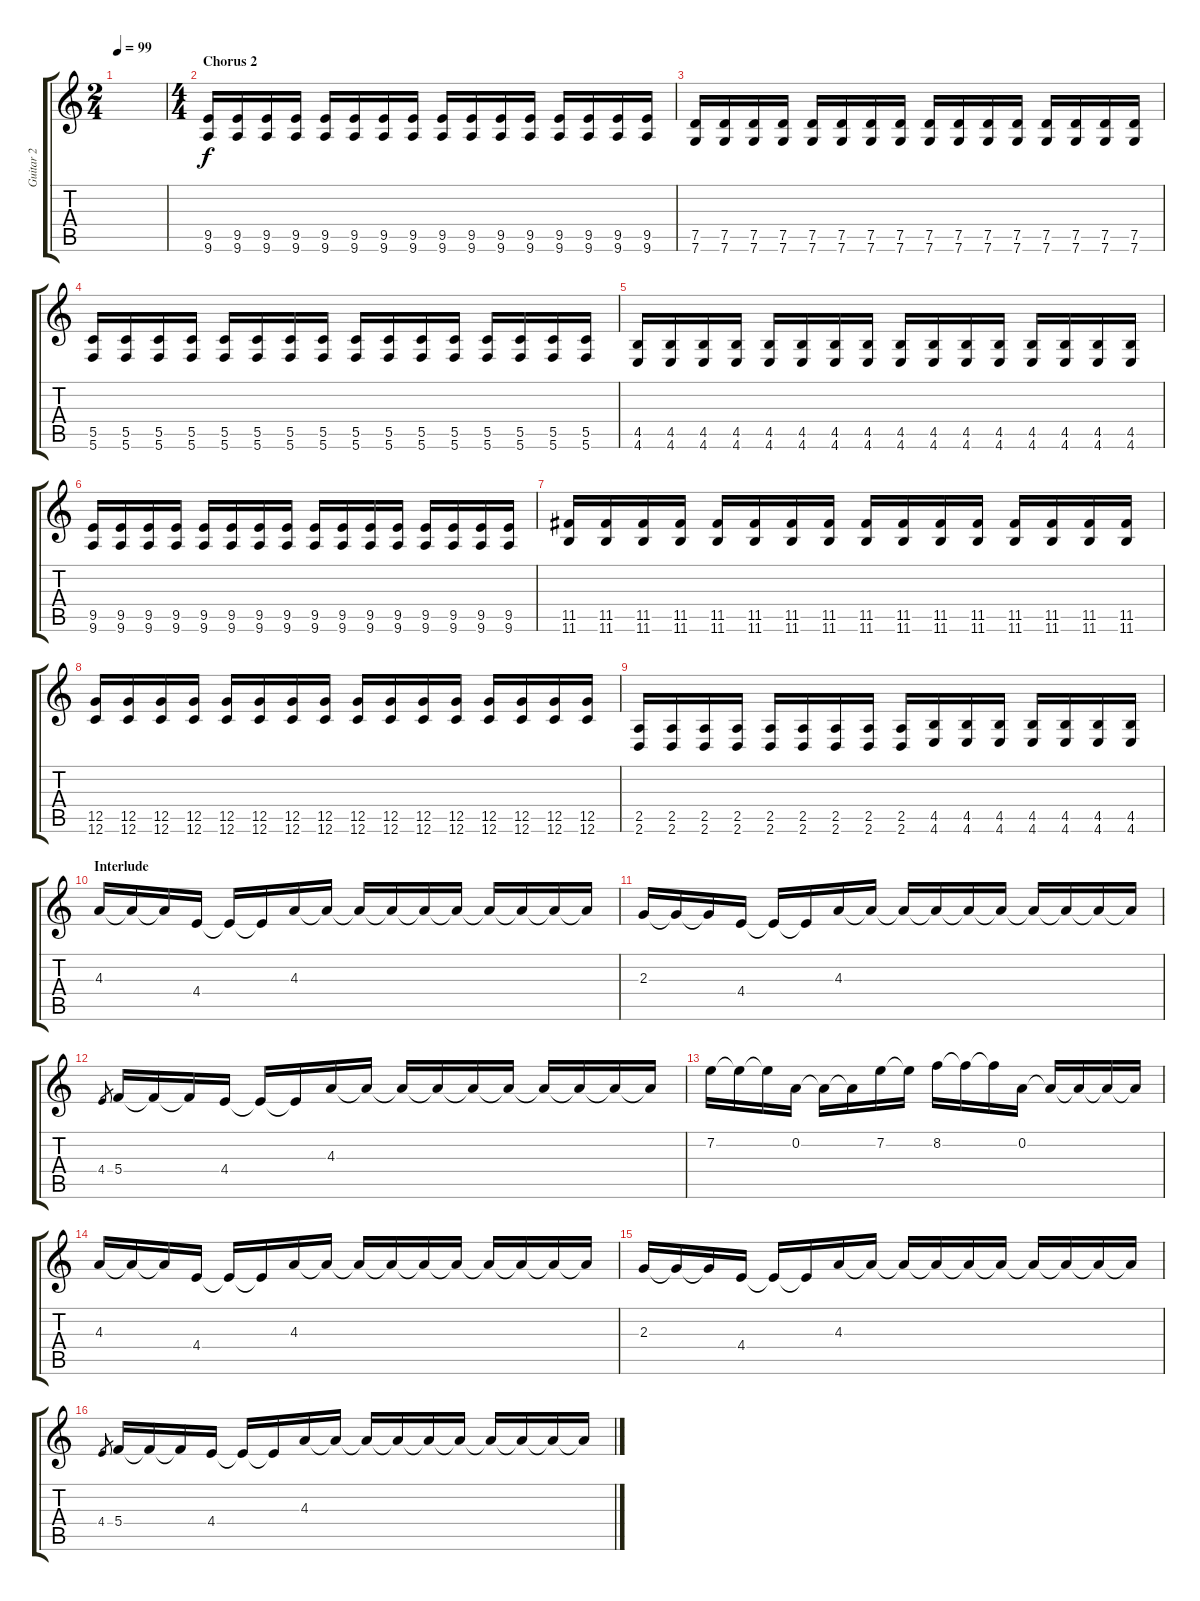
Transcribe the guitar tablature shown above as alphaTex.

\track ("Guitar 2" "Guitar 2") {instrument distortionguitar}
\staff {score tabs}
\tuning (D4 A3 F3 C3 G2 C2) {hide}
\ts (2 4)
\tempo 99
\clef g2
\ks c
|
\ts (4 4)
\section ("" "Chorus 2")
(9.5 9.6).16 (9.5 9.6).16 (9.5 9.6).16 (9.5 9.6).16 (9.5 9.6).16 (9.5 9.6).16 (9.5 9.6).16 (9.5 9.6).16 (9.5 9.6).16 (9.5 9.6).16 (9.5 9.6).16 (9.5 9.6).16 (9.5 9.6).16 (9.5 9.6).16 (9.5 9.6).16 (9.5 9.6).16 |
(7.5 7.6).16 (7.5 7.6).16 (7.5 7.6).16 (7.5 7.6).16 (7.5 7.6).16 (7.5 7.6).16 (7.5 7.6).16 (7.5 7.6).16 (7.5 7.6).16 (7.5 7.6).16 (7.5 7.6).16 (7.5 7.6).16 (7.5 7.6).16 (7.5 7.6).16 (7.5 7.6).16 (7.5 7.6).16 |
(5.5 5.6).16 (5.5 5.6).16 (5.5 5.6).16 (5.5 5.6).16 (5.5 5.6).16 (5.5 5.6).16 (5.5 5.6).16 (5.5 5.6).16 (5.5 5.6).16 (5.5 5.6).16 (5.5 5.6).16 (5.5 5.6).16 (5.5 5.6).16 (5.5 5.6).16 (5.5 5.6).16 (5.5 5.6).16 |
(4.5 4.6).16 (4.5 4.6).16 (4.5 4.6).16 (4.5 4.6).16 (4.5 4.6).16 (4.5 4.6).16 (4.5 4.6).16 (4.5 4.6).16 (4.5 4.6).16 (4.5 4.6).16 (4.5 4.6).16 (4.5 4.6).16 (4.5 4.6).16 (4.5 4.6).16 (4.5 4.6).16 (4.5 4.6).16 |
(9.5 9.6).16 (9.5 9.6).16 (9.5 9.6).16 (9.5 9.6).16 (9.5 9.6).16 (9.5 9.6).16 (9.5 9.6).16 (9.5 9.6).16 (9.5 9.6).16 (9.5 9.6).16 (9.5 9.6).16 (9.5 9.6).16 (9.5 9.6).16 (9.5 9.6).16 (9.5 9.6).16 (9.5 9.6).16 |
(11.5 11.6).16 (11.5 11.6).16 (11.5 11.6).16 (11.5 11.6).16 (11.5 11.6).16 (11.5 11.6).16 (11.5 11.6).16 (11.5 11.6).16 (11.5 11.6).16 (11.5 11.6).16 (11.5 11.6).16 (11.5 11.6).16 (11.5 11.6).16 (11.5 11.6).16 (11.5 11.6).16 (11.5 11.6).16 |
(12.5 12.6).16 (12.5 12.6).16 (12.5 12.6).16 (12.5 12.6).16 (12.5 12.6).16 (12.5 12.6).16 (12.5 12.6).16 (12.5 12.6).16 (12.5 12.6).16 (12.5 12.6).16 (12.5 12.6).16 (12.5 12.6).16 (12.5 12.6).16 (12.5 12.6).16 (12.5 12.6).16 (12.5 12.6).16 |
(2.5 2.6).16 (2.5 2.6).16 (2.5 2.6).16 (2.5 2.6).16 (2.5 2.6).16 (2.5 2.6).16 (2.5 2.6).16 (2.5 2.6).16 (2.5 2.6).16 (4.5 4.6).16 (4.5 4.6).16 (4.5 4.6).16 (4.5 4.6).16 (4.5 4.6).16 (4.5 4.6).16 (4.5 4.6).16 |
\section ("" "Interlude")
4.3.16{instrument electricguitarclean} 4.3{t}.16 4.3{t}.16 4.4.16 4.4{t}.16 4.4{t}.16 4.3.16 4.3{t}.16 4.3{t}.16 4.3{t}.16 4.3{t}.16 4.3{t}.16 4.3{t}.16 4.3{t}.16 4.3{t}.16 4.3{t}.16 |
2.3.16 2.3{t}.16 2.3{t}.16 4.4.16 4.4{t}.16 4.4{t}.16 4.3.16 4.3{t}.16 4.3{t}.16 4.3{t}.16 4.3{t}.16 4.3{t}.16 4.3{t}.16 4.3{t}.16 4.3{t}.16 4.3{t}.16 |
4.4.8{gr} 5.4.16 5.4{t}.16 5.4{t}.16 4.4.16 4.4{t}.16 4.4{t}.16 4.3.16 4.3{t}.16 4.3{t}.16 4.3{t}.16 4.3{t}.16 4.3{t}.16 4.3{t}.16 4.3{t}.16 4.3{t}.16 4.3{t}.16 |
7.2.16 7.2{t}.16 7.2{t}.16 0.2.16 0.2{t}.16 0.2{t}.16 7.2.16 7.2{t}.16 8.2.16 8.2{t}.16 8.2{t}.16 0.2.16 0.2{t}.16 0.2{t}.16 0.2{t}.16 0.2{t}.16 |
4.3.16{instrument electricguitarclean} 4.3{t}.16 4.3{t}.16 4.4.16 4.4{t}.16 4.4{t}.16 4.3.16 4.3{t}.16 4.3{t}.16 4.3{t}.16 4.3{t}.16 4.3{t}.16 4.3{t}.16 4.3{t}.16 4.3{t}.16 4.3{t}.16 |
2.3.16 2.3{t}.16 2.3{t}.16 4.4.16 4.4{t}.16 4.4{t}.16 4.3.16 4.3{t}.16 4.3{t}.16 4.3{t}.16 4.3{t}.16 4.3{t}.16 4.3{t}.16 4.3{t}.16 4.3{t}.16 4.3{t}.16 |
4.4.8{gr} 5.4.16 5.4{t}.16 5.4{t}.16 4.4.16 4.4{t}.16 4.4{t}.16 4.3.16 4.3{t}.16 4.3{t}.16 4.3{t}.16 4.3{t}.16 4.3{t}.16 4.3{t}.16 4.3{t}.16 4.3{t}.16 4.3{t}.16
